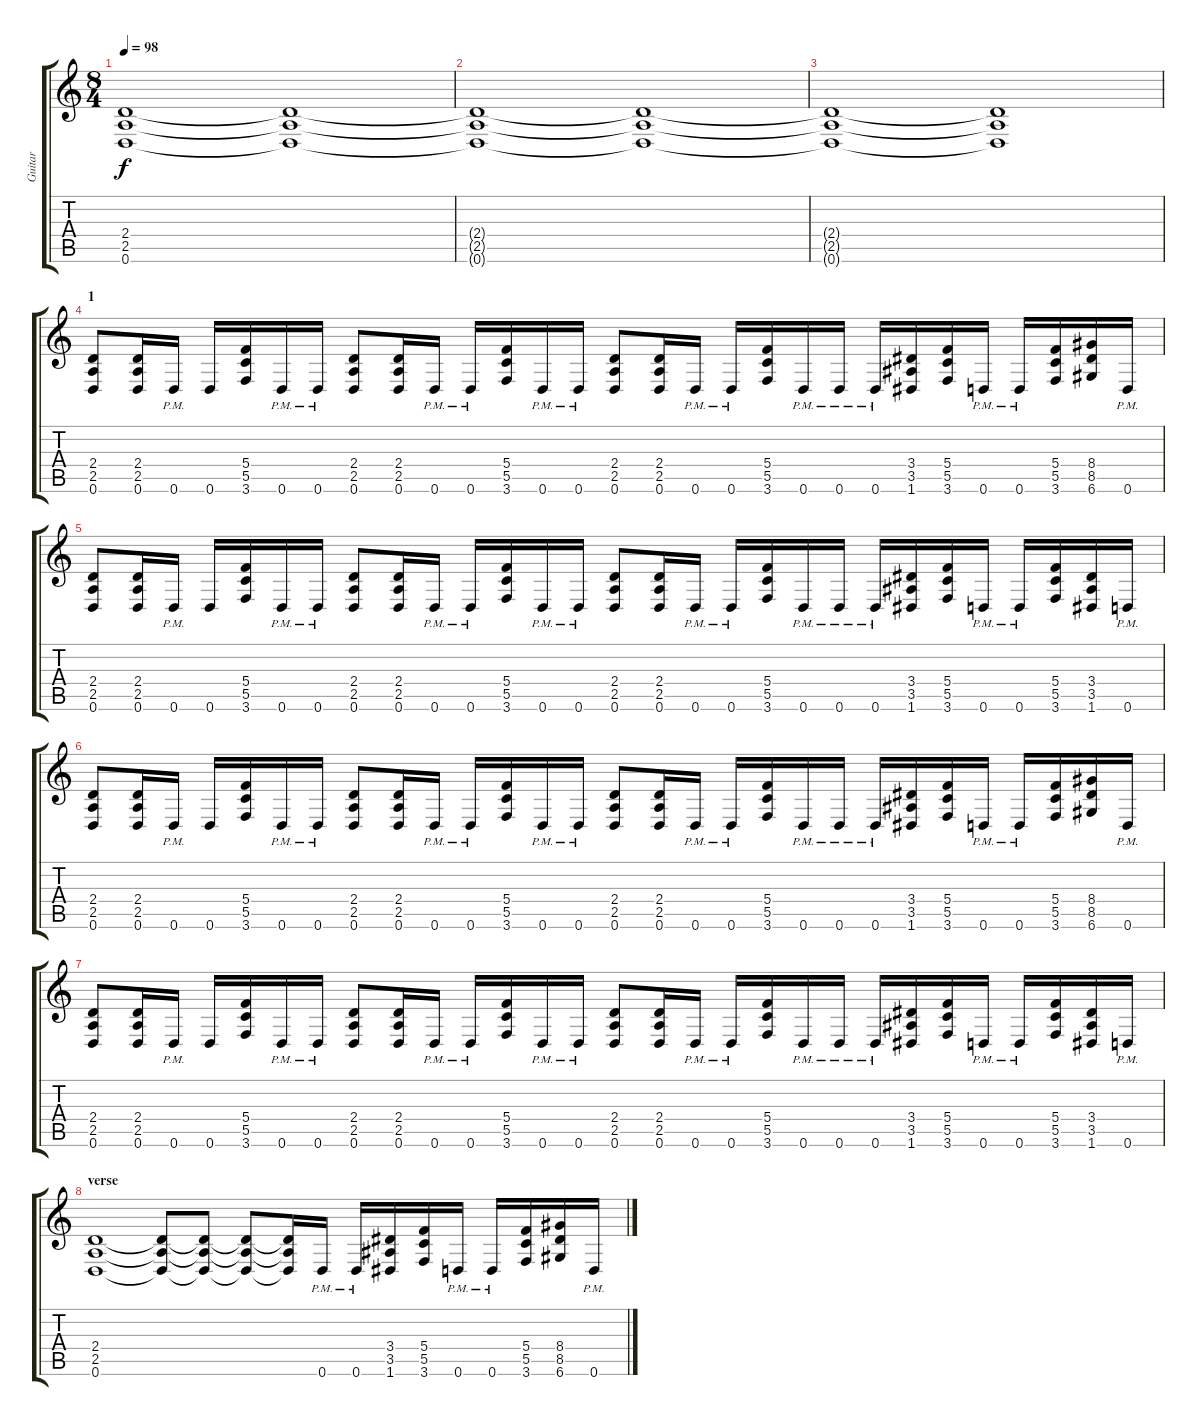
\track ("Guitar" "Guitar") {instrument distortionguitar}
\staff {score tabs}
\tuning (D4 A3 F3 C3 G2 D2) {hide}
\ts (8 4)
\tempo 98
\clef g2
\ks c
(2.4 2.5 0.6).1{dy f instrument distortionguitar} (2.4{t} 2.5{t} 0.6{t}).1 |
(2.4{t} 2.5{t} 0.6{t}).1 (2.4{t} 2.5{t} 0.6{t}).1 |
(2.4{t} 2.5{t} 0.6{t}).1 (2.4{t} 2.5{t} 0.6{t}).1 |
\section ("" "1")
(2.4 2.5 0.6).8 (2.4 2.5 0.6).16 0.6{pm}.16 0.6.16 (5.4 5.5 3.6).16 0.6{pm}.16 0.6{pm}.16 (2.4 2.5 0.6).8 (2.4 2.5 0.6).16 0.6{pm}.16 0.6{pm}.16 (5.4 5.5 3.6).16 0.6{pm}.16 0.6{pm}.16 (2.4 2.5 0.6).8 (2.4 2.5 0.6).16 0.6{pm}.16 0.6{pm}.16 (5.4 5.5 3.6).16 0.6{pm}.16 0.6{pm}.16 0.6{pm}.16 (3.4 3.5 1.6).16 (5.4 5.5 3.6).16 0.6{pm}.16 0.6{pm}.16 (5.4 5.5 3.6).16 (8.4 8.5 6.6).16 0.6{pm}.16 |
(2.4 2.5 0.6).8 (2.4 2.5 0.6).16 0.6{pm}.16 0.6.16 (5.4 5.5 3.6).16 0.6{pm}.16 0.6{pm}.16 (2.4 2.5 0.6).8 (2.4 2.5 0.6).16 0.6{pm}.16 0.6{pm}.16 (5.4 5.5 3.6).16 0.6{pm}.16 0.6{pm}.16 (2.4 2.5 0.6).8 (2.4 2.5 0.6).16 0.6{pm}.16 0.6{pm}.16 (5.4 5.5 3.6).16 0.6{pm}.16 0.6{pm}.16 0.6{pm}.16 (3.4 3.5 1.6).16 (5.4 5.5 3.6).16 0.6{pm}.16 0.6{pm}.16 (5.4 5.5 3.6).16 (3.4 3.5 1.6).16 0.6{pm}.16 |
(2.4 2.5 0.6).8 (2.4 2.5 0.6).16 0.6{pm}.16 0.6.16 (5.4 5.5 3.6).16 0.6{pm}.16 0.6{pm}.16 (2.4 2.5 0.6).8 (2.4 2.5 0.6).16 0.6{pm}.16 0.6{pm}.16 (5.4 5.5 3.6).16 0.6{pm}.16 0.6{pm}.16 (2.4 2.5 0.6).8 (2.4 2.5 0.6).16 0.6{pm}.16 0.6{pm}.16 (5.4 5.5 3.6).16 0.6{pm}.16 0.6{pm}.16 0.6{pm}.16 (3.4 3.5 1.6).16 (5.4 5.5 3.6).16 0.6{pm}.16 0.6{pm}.16 (5.4 5.5 3.6).16 (8.4 8.5 6.6).16 0.6{pm}.16 |
(2.4 2.5 0.6).8 (2.4 2.5 0.6).16 0.6{pm}.16 0.6.16 (5.4 5.5 3.6).16 0.6{pm}.16 0.6{pm}.16 (2.4 2.5 0.6).8 (2.4 2.5 0.6).16 0.6{pm}.16 0.6{pm}.16 (5.4 5.5 3.6).16 0.6{pm}.16 0.6{pm}.16 (2.4 2.5 0.6).8 (2.4 2.5 0.6).16 0.6{pm}.16 0.6{pm}.16 (5.4 5.5 3.6).16 0.6{pm}.16 0.6{pm}.16 0.6{pm}.16 (3.4 3.5 1.6).16 (5.4 5.5 3.6).16 0.6{pm}.16 0.6{pm}.16 (5.4 5.5 3.6).16 (3.4 3.5 1.6).16 0.6{pm}.16 |
\section ("" "verse")
(2.4 2.5 0.6).1 (2.4{t} 2.5{t} 0.6{t}).8 (2.4{t} 2.5{t} 0.6{t}).8 (2.4{t} 2.5{t} 0.6{t}).8 (2.4{t} 2.5{t} 0.6{t}).16 0.6{pm}.16 0.6{pm}.16 (3.4 3.5 1.6).16 (5.4 5.5 3.6).16 0.6{pm}.16 0.6{pm}.16 (5.4 5.5 3.6).16 (8.4 8.5 6.6).16 0.6{pm}.16
